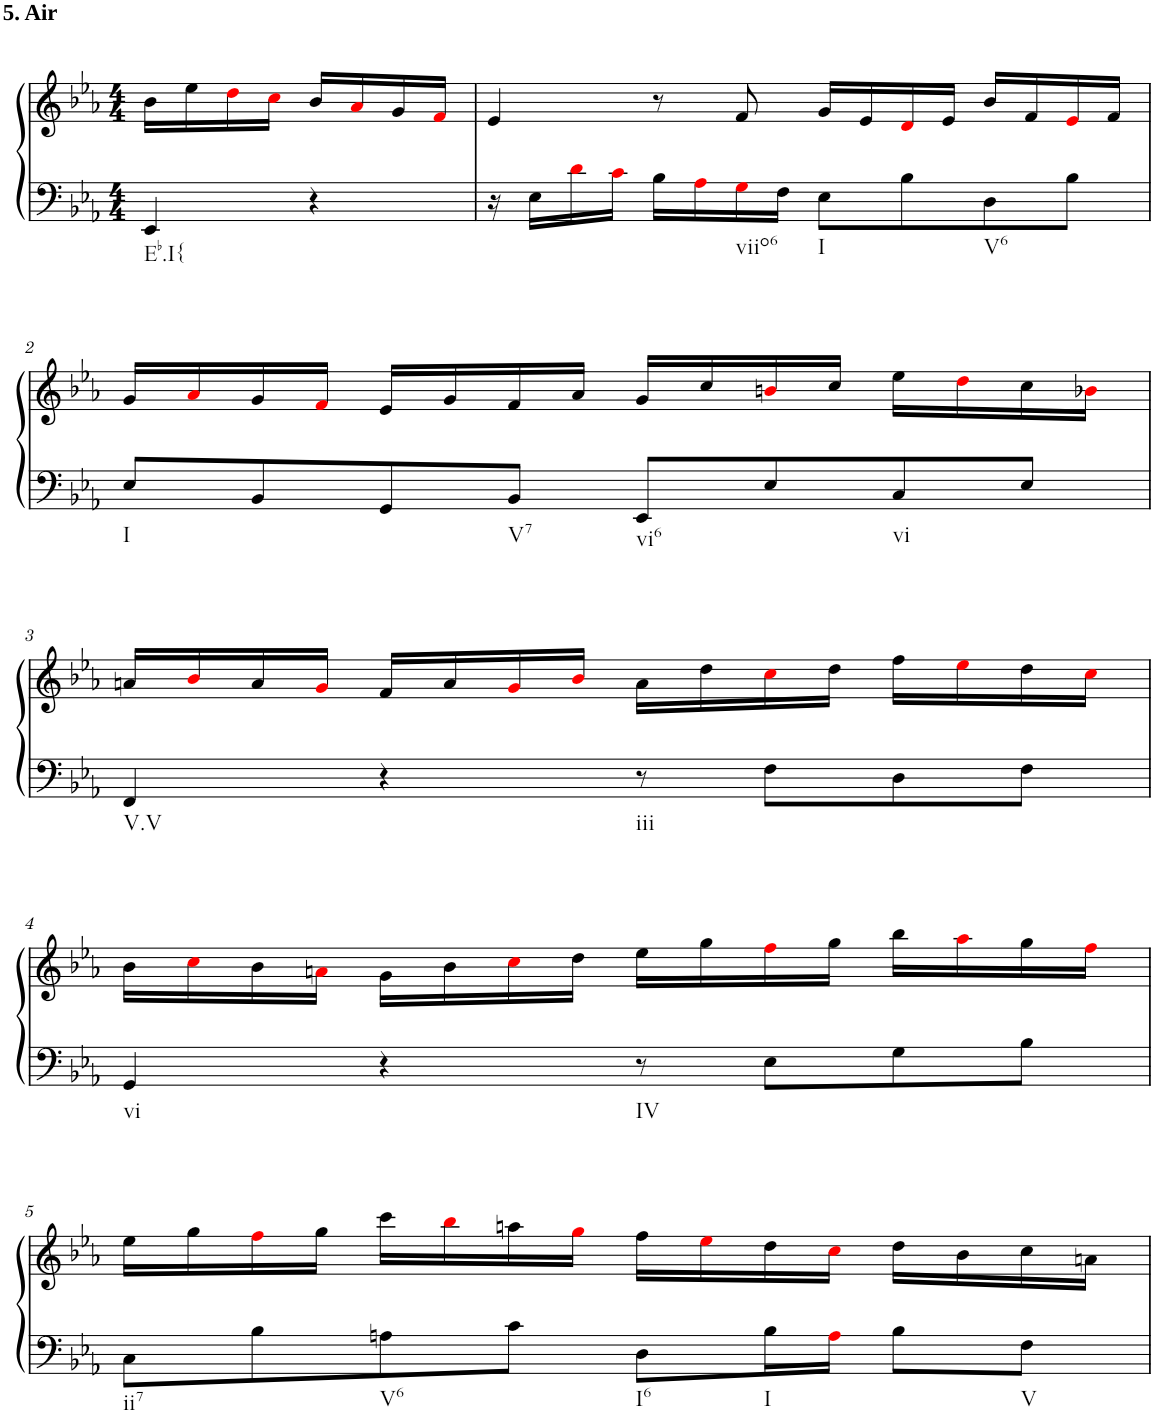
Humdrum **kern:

**kern	**kern
*part1	*part1
*staff2	*staff1
*I"Klavier linke Hand	*
*clefF4	*clefG2
*k[b-e-a-]	*k[b-e-a-]
*M4/4	*M4/4
=	=
!	!LO:TX:a:B:t=5. Air
!LO:TX:b:t=Eb.I{	!
4EE-/	16b-\LL
.	16ee-\
.	16ddi\
.	16cci\JJ
4r	16b-/LL
.	16a-i/
.	16g/
.	16fi/JJ
=1	=1
16r	4e-/
16E-\LL	.
16di\	.
16ci\JJ	.
16B-\LL	8r
16A-i\	.
!LO:TX:b:t=viio6	!
16Gi\	8f/
16F\JJ	.
!LO:TX:b:t=I	!
8E-\L	16g/LL
.	16e-/
8B-\	16di/
.	16e-/JJ
!LO:TX:b:t=V6	!
8D\	16b-/LL
.	16f/
8B-\J	16e-i/
.	16f/JJ
!!LO:LB:g=z
=2	=2
!LO:TX:b:t=I	!
8E-/L	16g/LL
.	16a-i/
8BB-/	16g/
.	16fi/JJ
8GG/	16e-/LL
.	16g/
!LO:TX:b:t=V7	!
8BB-/J	16f/
.	16a-/JJ
!LO:TX:b:t=vi6	!
8EE-/L	16g/LL
.	16cc/
8E-/	16bni/
.	16cc/JJ
!LO:TX:b:t=vi	!
8C/	16ee-\LL
.	16ddi\
8E-/J	16cc\
.	16b-Xi\JJ
!!LO:LB:g=z
=3	=3
!LO:TX:b:t=V.V	!
4FF/	16an/LL
.	16b-i/
.	16a/
.	16gi/JJ
4r	16f/LL
.	16a/
.	16gi/
.	16b-i/JJ
!LO:TX:b:t=iii	!
8r	16a\LL
.	16dd\
8F\L	16cci\
.	16dd\JJ
8D\	16ff\LL
.	16ee-i\
8F\J	16dd\
.	16cci\JJ
!!LO:LB:g=z
=4	=4
!LO:TX:b:t=vi	!
4GG/	16b-\LL
.	16cci\
.	16b-\
.	16ani\JJ
4r	16g\LL
.	16b-\
.	16cci\
.	16dd\JJ
!LO:TX:b:t=IV	!
8r	16ee-\LL
.	16gg\
8E-\L	16ffi\
.	16gg\JJ
8G\	16bb-\LL
.	16aa-i\
8B-\J	16gg\
.	16ffi\JJ
!!LO:LB:g=z
=5	=5
!LO:TX:b:t=ii7	!
8C\L	16ee-\LL
.	16gg\
8B-\	16ffi\
.	16gg\JJ
!LO:TX:b:t=V6	!
8An\	16ccc\LL
.	16bb-i\
8c\J	16aan\
.	16ggi\JJ
!LO:TX:b:t=I6	!
8D\L	16ff\LL
.	16ee-i\
!LO:TX:b:t=I	!
16B-\L	16dd\
16Ai\JJ	16cci\JJ
8B-\L	16dd\LL
.	16b-\
!LO:TX:b:t=V	!
8F\J	16cc\
.	16an\JJ
=	=
*-	*-
